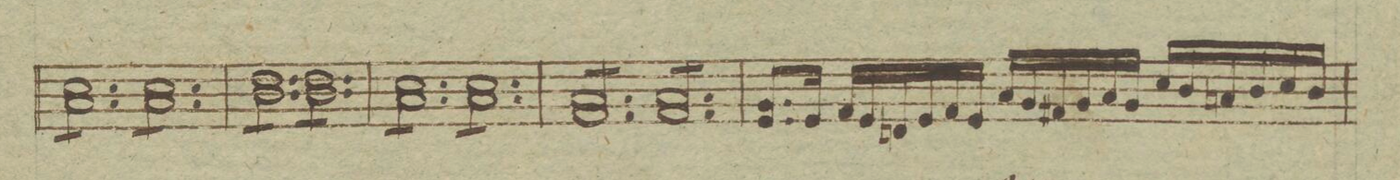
**kern	**dynam
*I"Viola	*
*clefC3	*
*k[b-e-]	*
*met(c)	*
*M4/4	*
12dL 12B-\	.
12d 12B-\	.
12d 12B-\	.
12d 12B-\	.
12d 12B-\	.
12dJ 12B-\	.
12dL 12B-\	.
12d 12B-\	.
12d 12B-\	.
12d 12B-\	.
12d 12B-\	.
12dJ 12B-\	.
=14	=14
12e-L 12c\	.
12e- 12c\	.
12e- 12c\	.
12e- 12c\	.
12e- 12c\	.
12e-J 12c\	.
12e-L 12c\	.
12e- 12c\	.
12e- 12c\	.
12e- 12c\	.
12e- 12c\	.
12e-J 12c\	.
=15	=15
12dL 12B-\	.
12d 12B-\	.
12d 12B-\	.
12d 12B-\	.
12d 12B-\	.
12dJ 12B-\	.
12dL 12B-\	.
12d 12B-\	.
12d 12B-\	.
12d 12B-\	.
12d 12B-\	.
12dJ 12B-\	.
=16	=16
12B-L 12G/	.
12B- 12G/	.
12B- 12G/	.
12B- 12G/	.
12B- 12G/	.
12B-J 12G/	.
12B-L 12G/	.
12B- 12G/	.
12B- 12G/	.
12B- 12G/	.
12B- 12G/	.
12B-J 12G/	.
=17	=17
8.AL 8.F/	.
16F/Jk	.
*Xtuplet	*
24G/LL	.
24F/	.
24En/	.
24F/	.
24G/	.
24F/JJ	.
24B-/LL	.
24A/	.
24G#X/	.
24A/	.
24B-/	.
24A/JJ	.
24d/LL	.
24c/	.
24Bn/	.
24c/	.
24d/	.
24c/JJ	.
=18	=18
*-	*-
